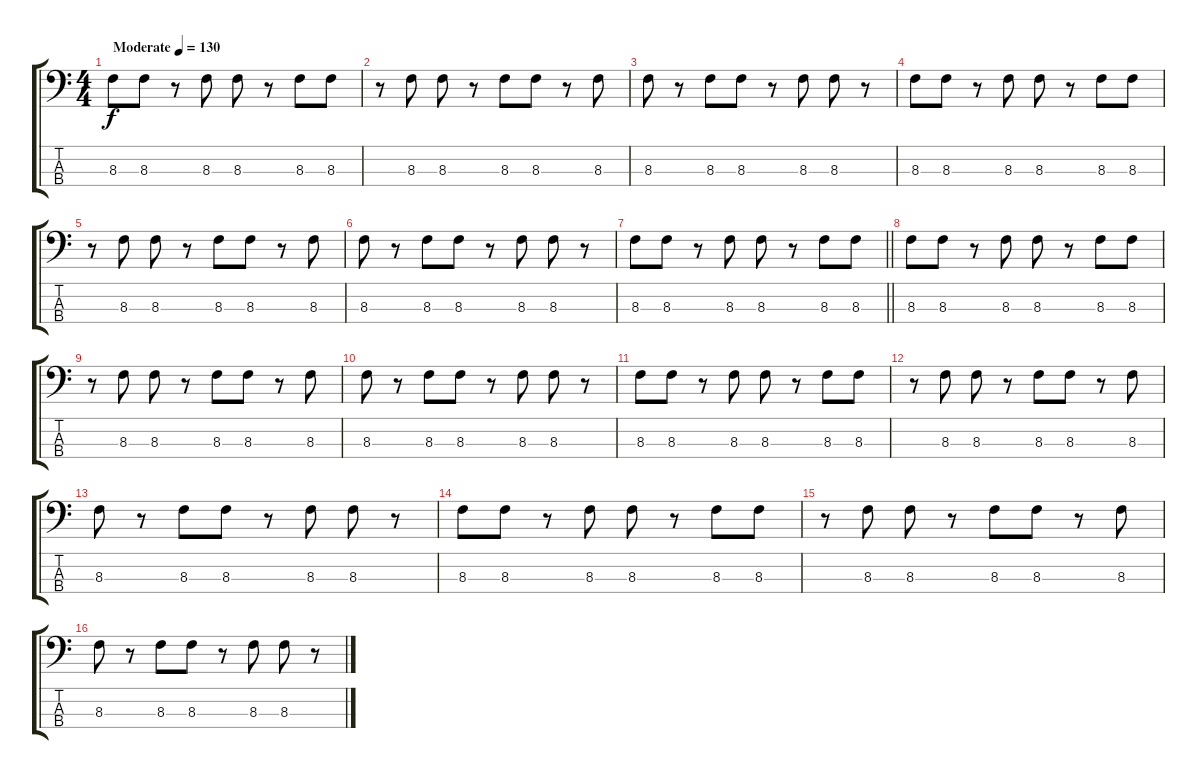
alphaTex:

\track "" {instrument electricbassfinger}
\staff {score tabs}
\tuning (G2 D2 A1 E1) {hide}
\ts (4 4)
\tempo (130 "Moderate")
\clef f4
\ks c
8.3.8{dy f volume 9 instrument electricbassfinger} 8.3.8 r.8 8.3.8 8.3.8 r.8 8.3.8 8.3.8 |
r.8 8.3.8 8.3.8 r.8 8.3.8 8.3.8 r.8 8.3.8 |
8.3.8 r.8 8.3.8 8.3.8 r.8 8.3.8 8.3.8 r.8 |
8.3.8 8.3.8 r.8 8.3.8 8.3.8 r.8 8.3.8 8.3.8 |
r.8 8.3.8 8.3.8 r.8 8.3.8 8.3.8 r.8 8.3.8 |
8.3.8 r.8 8.3.8 8.3.8 r.8 8.3.8 8.3.8 r.8 |
\barLineRight lightlight
8.3.8 8.3.8 r.8 8.3.8 8.3.8 r.8 8.3.8 8.3.8 |
\section ("" "")
8.3.8 8.3.8 r.8 8.3.8 8.3.8 r.8 8.3.8 8.3.8 |
r.8 8.3.8 8.3.8 r.8 8.3.8 8.3.8 r.8 8.3.8 |
8.3.8 r.8 8.3.8 8.3.8 r.8 8.3.8 8.3.8 r.8 |
8.3.8 8.3.8 r.8 8.3.8 8.3.8 r.8 8.3.8 8.3.8 |
r.8 8.3.8 8.3.8 r.8 8.3.8 8.3.8 r.8 8.3.8 |
8.3.8 r.8 8.3.8 8.3.8 r.8 8.3.8 8.3.8 r.8 |
8.3.8 8.3.8 r.8 8.3.8 8.3.8 r.8 8.3.8 8.3.8 |
r.8 8.3.8 8.3.8 r.8 8.3.8 8.3.8 r.8 8.3.8 |
8.3.8 r.8 8.3.8 8.3.8 r.8 8.3.8 8.3.8 r.8
